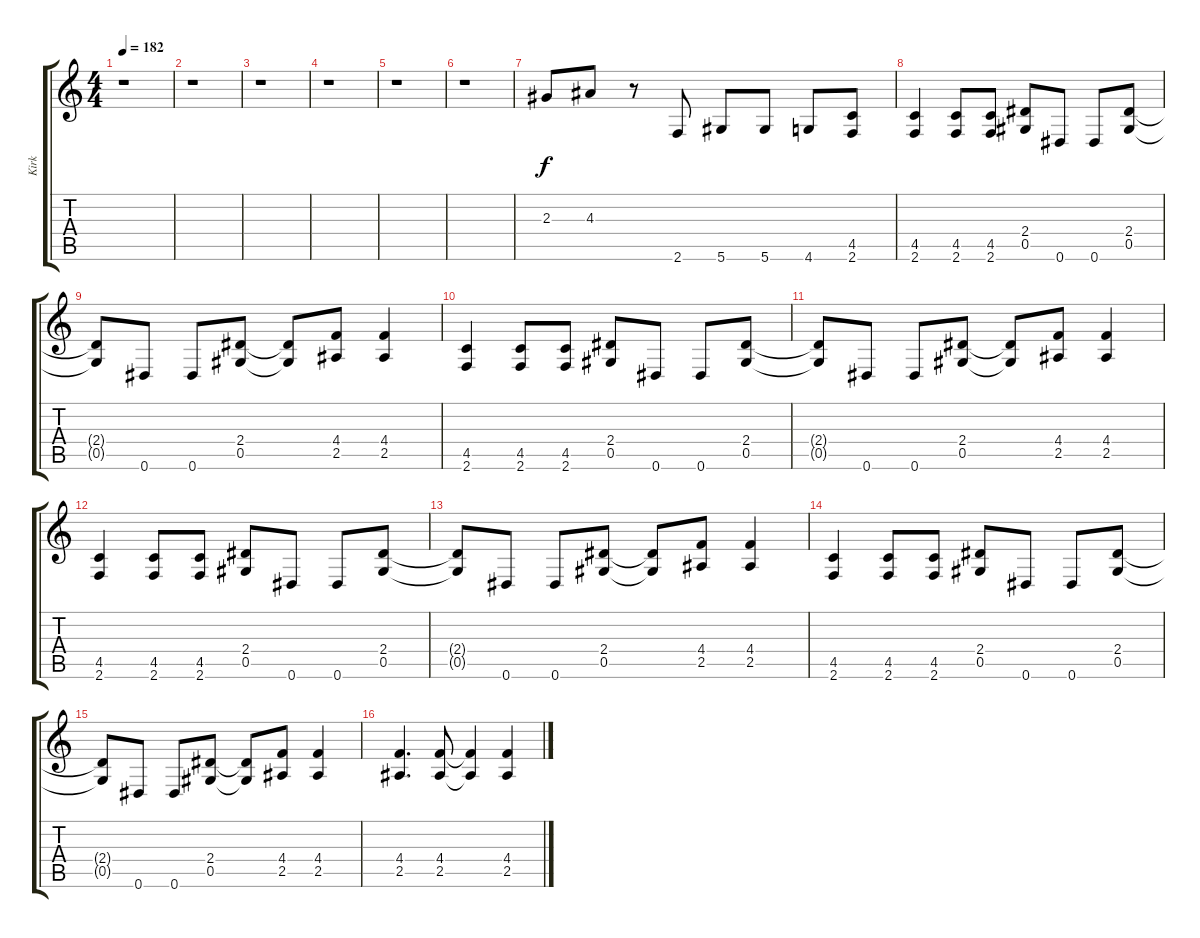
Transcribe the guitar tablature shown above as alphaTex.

\track ("Kirk" "Kirk") {instrument distortionguitar}
\staff {score tabs}
\tuning (Eb4 Bb3 Gb3 Db3 Ab2 Eb2) {hide}
\ts (4 4)
\tempo 182
\clef g2
\ks c
r.1{dy f} |
r.1 |
r.1 |
r.1 |
r.1 |
r.1 |
2.3.8 4.3.8 r.8 2.6.8 5.6.8 5.6.8 4.6.8 (4.5 2.6).8 |
(4.5 2.6).4 (4.5 2.6).8 (4.5 2.6).8 (2.4 0.5).8 0.6.8 0.6.8 (2.4 0.5).8 |
(2.4{t} 0.5{t}).8 0.6.8 0.6.8 (2.4 0.5).8 (2.4{t} 0.5{t}).8 (4.4 2.5).8 (4.4 2.5).4 |
(4.5 2.6).4 (4.5 2.6).8 (4.5 2.6).8 (2.4 0.5).8 0.6.8 0.6.8 (2.4 0.5).8 |
(2.4{t} 0.5{t}).8 0.6.8 0.6.8 (2.4 0.5).8 (2.4{t} 0.5{t}).8 (4.4 2.5).8 (4.4 2.5).4 |
(4.5 2.6).4 (4.5 2.6).8 (4.5 2.6).8 (2.4 0.5).8 0.6.8 0.6.8 (2.4 0.5).8 |
(2.4{t} 0.5{t}).8 0.6.8 0.6.8 (2.4 0.5).8 (2.4{t} 0.5{t}).8 (4.4 2.5).8 (4.4 2.5).4 |
(4.5 2.6).4 (4.5 2.6).8 (4.5 2.6).8 (2.4 0.5).8 0.6.8 0.6.8 (2.4 0.5).8 |
(2.4{t} 0.5{t}).8 0.6.8 0.6.8 (2.4 0.5).8 (2.4{t} 0.5{t}).8 (4.4 2.5).8 (4.4 2.5).4 |
(4.4 2.5).4{d} (4.4 2.5).8 (4.4{t} 2.5{t}).4 (4.4 2.5).4
